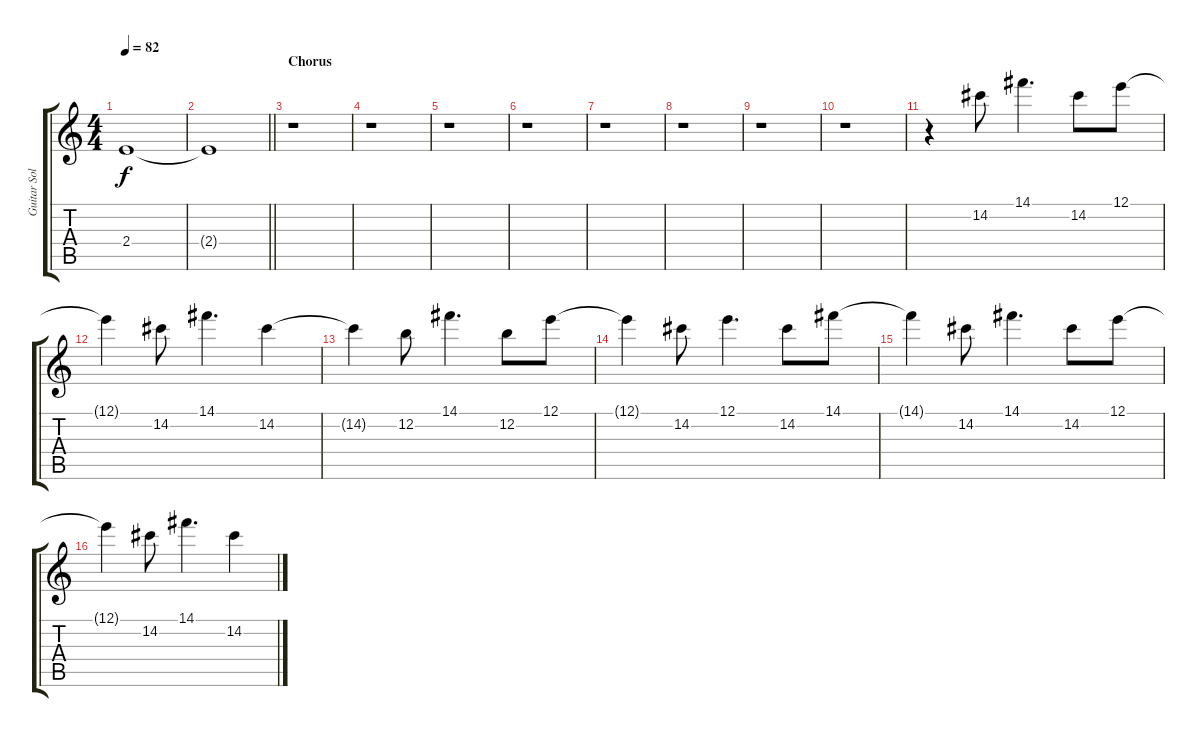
\track ("Guitar Solo" "Guitar Sol") {instrument acousticguitarsteel}
\staff {score tabs}
\tuning (E4 B3 G3 D3 A2 E2) {hide}
\ts (4 4)
\tempo 82
\clef g2
\ks c
2.4.1{dy f} |
\barLineRight lightlight
2.4{t}.1 |
\section ("" "Chorus")
r.1 |
r.1 |
r.1 |
r.1 |
r.1 |
r.1 |
r.1 |
r.1 |
r.4 14.2.8 14.1.4{d} 14.2.8 12.1.8 |
12.1{t}.4 14.2.8 14.1.4{d} 14.2.4 |
14.2{t}.4 12.2.8 14.1.4{d} 12.2.8 12.1.8 |
12.1{t}.4 14.2.8 12.1.4{d} 14.2.8 14.1.8 |
14.1{t}.4 14.2.8 14.1.4{d} 14.2.8 12.1.8 |
12.1{t}.4 14.2.8 14.1.4{d} 14.2.4
